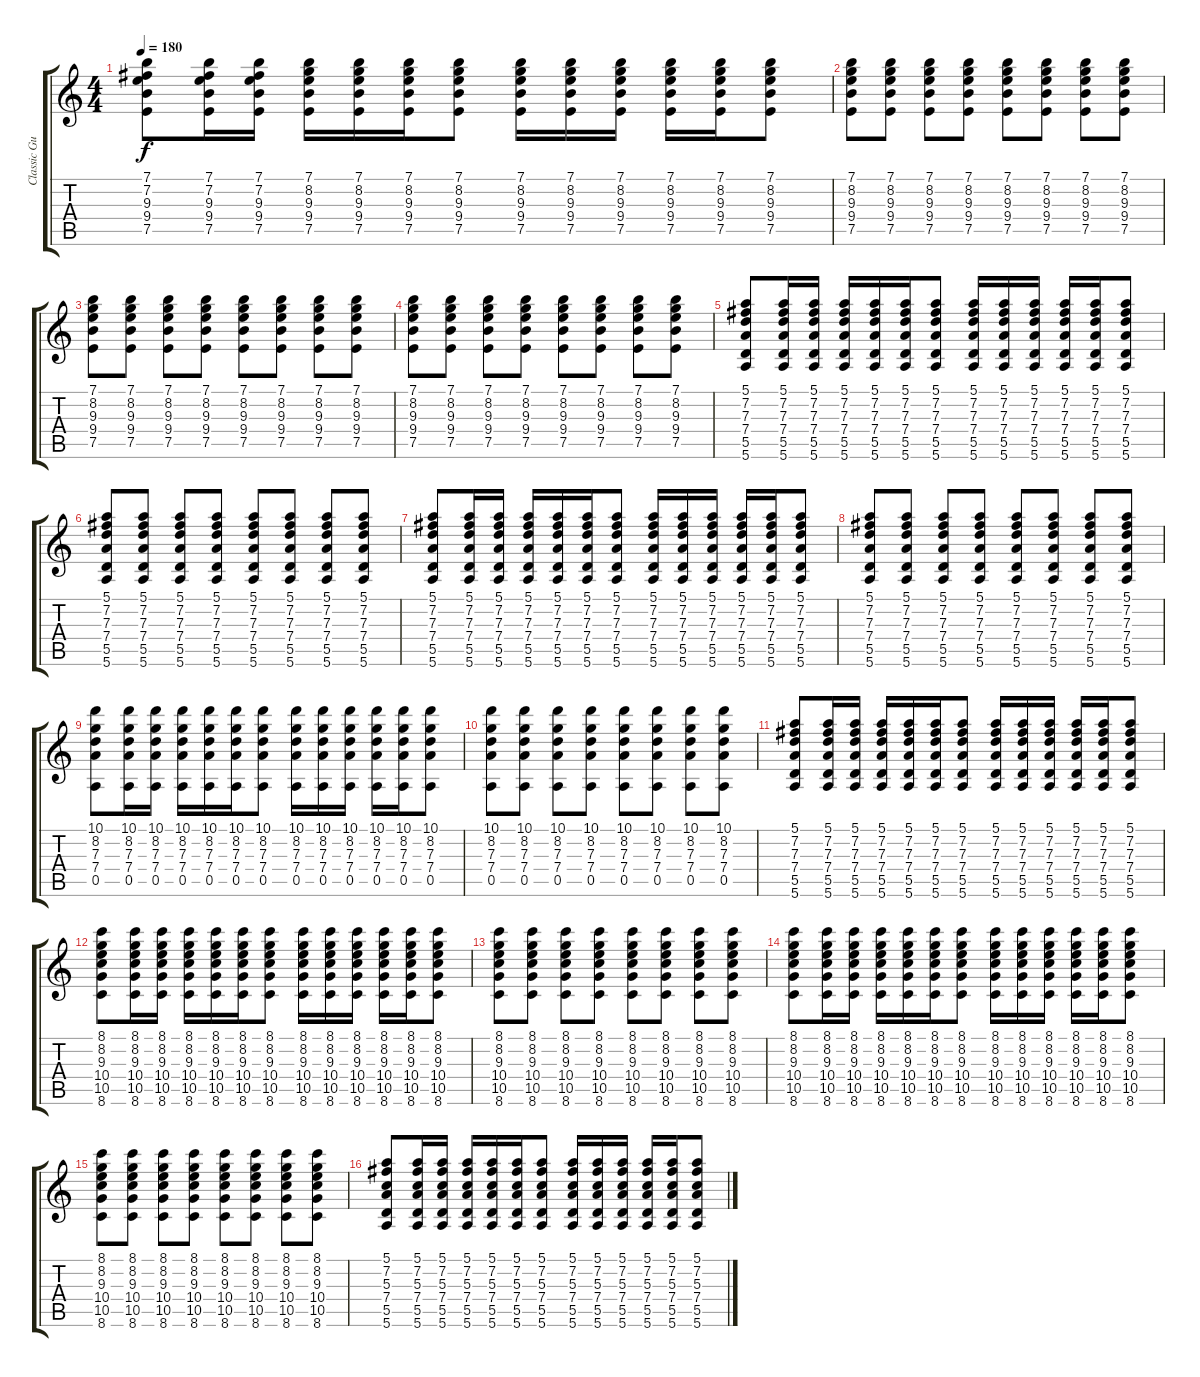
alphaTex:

\track ("Classic Guitar" "Classic Gu") {instrument acousticguitarnylon}
\staff {score tabs}
\tuning (E4 B3 G3 D3 A2 E2) {hide}
\ts (4 4)
\tempo 180
\clef g2
\ks c
(7.1 7.2 9.3 9.4 7.5).8{dy f} (7.1 7.2 9.3 9.4 7.5).16 (7.1 7.2 9.3 9.4 7.5).16 (7.1 8.2 9.3 9.4 7.5).16 (7.1 8.2 9.3 9.4 7.5).16 (7.1 8.2 9.3 9.4 7.5).16 (7.1 8.2 9.3 9.4 7.5).8 (7.1 8.2 9.3 9.4 7.5).16 (7.1 8.2 9.3 9.4 7.5).16 (7.1 8.2 9.3 9.4 7.5).16 (7.1 8.2 9.3 9.4 7.5).16 (7.1 8.2 9.3 9.4 7.5).16 (7.1 8.2 9.3 9.4 7.5).8 |
(7.1 8.2 9.3 9.4 7.5).8 (7.1 8.2 9.3 9.4 7.5).8 (7.1 8.2 9.3 9.4 7.5).8 (7.1 8.2 9.3 9.4 7.5).8 (7.1 8.2 9.3 9.4 7.5).8 (7.1 8.2 9.3 9.4 7.5).8 (7.1 8.2 9.3 9.4 7.5).8 (7.1 8.2 9.3 9.4 7.5).8 |
(7.1 8.2 9.3 9.4 7.5).8 (7.1 8.2 9.3 9.4 7.5).8 (7.1 8.2 9.3 9.4 7.5).8 (7.1 8.2 9.3 9.4 7.5).8 (7.1 8.2 9.3 9.4 7.5).8 (7.1 8.2 9.3 9.4 7.5).8 (7.1 8.2 9.3 9.4 7.5).8 (7.1 8.2 9.3 9.4 7.5).8 |
(7.1 8.2 9.3 9.4 7.5).8 (7.1 8.2 9.3 9.4 7.5).8 (7.1 8.2 9.3 9.4 7.5).8 (7.1 8.2 9.3 9.4 7.5).8 (7.1 8.2 9.3 9.4 7.5).8 (7.1 8.2 9.3 9.4 7.5).8 (7.1 8.2 9.3 9.4 7.5).8 (7.1 8.2 9.3 9.4 7.5).8 |
(5.1 7.2 7.3 7.4 5.5 5.6).8 (5.1 7.2 7.3 7.4 5.5 5.6).16 (5.1 7.2 7.3 7.4 5.5 5.6).16 (5.1 7.2 7.3 7.4 5.5 5.6).16 (5.1 7.2 7.3 7.4 5.5 5.6).16 (5.1 7.2 7.3 7.4 5.5 5.6).16 (5.1 7.2 7.3 7.4 5.5 5.6).8 (5.1 7.2 7.3 7.4 5.5 5.6).16 (5.1 7.2 7.3 7.4 5.5 5.6).16 (5.1 7.2 7.3 7.4 5.5 5.6).16 (5.1 7.2 7.3 7.4 5.5 5.6).16 (5.1 7.2 7.3 7.4 5.5 5.6).16 (5.1 7.2 7.3 7.4 5.5 5.6).8 |
(5.1 7.2 7.3 7.4 5.5 5.6).8 (5.1 7.2 7.3 7.4 5.5 5.6).8 (5.1 7.2 7.3 7.4 5.5 5.6).8 (5.1 7.2 7.3 7.4 5.5 5.6).8 (5.1 7.2 7.3 7.4 5.5 5.6).8 (5.1 7.2 7.3 7.4 5.5 5.6).8 (5.1 7.2 7.3 7.4 5.5 5.6).8 (5.1 7.2 7.3 7.4 5.5 5.6).8 |
(5.1 7.2 7.3 7.4 5.5 5.6).8 (5.1 7.2 7.3 7.4 5.5 5.6).16 (5.1 7.2 7.3 7.4 5.5 5.6).16 (5.1 7.2 7.3 7.4 5.5 5.6).16 (5.1 7.2 7.3 7.4 5.5 5.6).16 (5.1 7.2 7.3 7.4 5.5 5.6).16 (5.1 7.2 7.3 7.4 5.5 5.6).8 (5.1 7.2 7.3 7.4 5.5 5.6).16 (5.1 7.2 7.3 7.4 5.5 5.6).16 (5.1 7.2 7.3 7.4 5.5 5.6).16 (5.1 7.2 7.3 7.4 5.5 5.6).16 (5.1 7.2 7.3 7.4 5.5 5.6).16 (5.1 7.2 7.3 7.4 5.5 5.6).8 |
(5.1 7.2 7.3 7.4 5.5 5.6).8 (5.1 7.2 7.3 7.4 5.5 5.6).8 (5.1 7.2 7.3 7.4 5.5 5.6).8 (5.1 7.2 7.3 7.4 5.5 5.6).8 (5.1 7.2 7.3 7.4 5.5 5.6).8 (5.1 7.2 7.3 7.4 5.5 5.6).8 (5.1 7.2 7.3 7.4 5.5 5.6).8 (5.1 7.2 7.3 7.4 5.5 5.6).8 |
(10.1 8.2 7.3 7.4 0.5).8 (10.1 8.2 7.3 7.4 0.5).16 (10.1 8.2 7.3 7.4 0.5).16 (10.1 8.2 7.3 7.4 0.5).16 (10.1 8.2 7.3 7.4 0.5).16 (10.1 8.2 7.3 7.4 0.5).16 (10.1 8.2 7.3 7.4 0.5).8 (10.1 8.2 7.3 7.4 0.5).16 (10.1 8.2 7.3 7.4 0.5).16 (10.1 8.2 7.3 7.4 0.5).16 (10.1 8.2 7.3 7.4 0.5).16 (10.1 8.2 7.3 7.4 0.5).16 (10.1 8.2 7.3 7.4 0.5).8 |
(10.1 8.2 7.3 7.4 0.5).8 (10.1 8.2 7.3 7.4 0.5).8 (10.1 8.2 7.3 7.4 0.5).8 (10.1 8.2 7.3 7.4 0.5).8 (10.1 8.2 7.3 7.4 0.5).8 (10.1 8.2 7.3 7.4 0.5).8 (10.1 8.2 7.3 7.4 0.5).8 (10.1 8.2 7.3 7.4 0.5).8 |
(5.1 7.2 7.3 7.4 5.5 5.6).8 (5.1 7.2 7.3 7.4 5.5 5.6).16 (5.1 7.2 7.3 7.4 5.5 5.6).16 (5.1 7.2 7.3 7.4 5.5 5.6).16 (5.1 7.2 7.3 7.4 5.5 5.6).16 (5.1 7.2 7.3 7.4 5.5 5.6).16 (5.1 7.2 7.3 7.4 5.5 5.6).8 (5.1 7.2 7.3 7.4 5.5 5.6).16 (5.1 7.2 7.3 7.4 5.5 5.6).16 (5.1 7.2 7.3 7.4 5.5 5.6).16 (5.1 7.2 7.3 7.4 5.5 5.6).16 (5.1 7.2 7.3 7.4 5.5 5.6).16 (5.1 7.2 7.3 7.4 5.5 5.6).8 |
(8.1 8.2 9.3 10.4 10.5 8.6).8 (8.1 8.2 9.3 10.4 10.5 8.6).16 (8.1 8.2 9.3 10.4 10.5 8.6).16 (8.1 8.2 9.3 10.4 10.5 8.6).16 (8.1 8.2 9.3 10.4 10.5 8.6).16 (8.1 8.2 9.3 10.4 10.5 8.6).16 (8.1 8.2 9.3 10.4 10.5 8.6).8 (8.1 8.2 9.3 10.4 10.5 8.6).16 (8.1 8.2 9.3 10.4 10.5 8.6).16 (8.1 8.2 9.3 10.4 10.5 8.6).16 (8.1 8.2 9.3 10.4 10.5 8.6).16 (8.1 8.2 9.3 10.4 10.5 8.6).16 (8.1 8.2 9.3 10.4 10.5 8.6).8 |
(8.1 8.2 9.3 10.4 10.5 8.6).8 (8.1 8.2 9.3 10.4 10.5 8.6).8 (8.1 8.2 9.3 10.4 10.5 8.6).8 (8.1 8.2 9.3 10.4 10.5 8.6).8 (8.1 8.2 9.3 10.4 10.5 8.6).8 (8.1 8.2 9.3 10.4 10.5 8.6).8 (8.1 8.2 9.3 10.4 10.5 8.6).8 (8.1 8.2 9.3 10.4 10.5 8.6).8 |
(8.1 8.2 9.3 10.4 10.5 8.6).8 (8.1 8.2 9.3 10.4 10.5 8.6).16 (8.1 8.2 9.3 10.4 10.5 8.6).16 (8.1 8.2 9.3 10.4 10.5 8.6).16 (8.1 8.2 9.3 10.4 10.5 8.6).16 (8.1 8.2 9.3 10.4 10.5 8.6).16 (8.1 8.2 9.3 10.4 10.5 8.6).8 (8.1 8.2 9.3 10.4 10.5 8.6).16 (8.1 8.2 9.3 10.4 10.5 8.6).16 (8.1 8.2 9.3 10.4 10.5 8.6).16 (8.1 8.2 9.3 10.4 10.5 8.6).16 (8.1 8.2 9.3 10.4 10.5 8.6).16 (8.1 8.2 9.3 10.4 10.5 8.6).8 |
(8.1 8.2 9.3 10.4 10.5 8.6).8 (8.1 8.2 9.3 10.4 10.5 8.6).8 (8.1 8.2 9.3 10.4 10.5 8.6).8 (8.1 8.2 9.3 10.4 10.5 8.6).8 (8.1 8.2 9.3 10.4 10.5 8.6).8 (8.1 8.2 9.3 10.4 10.5 8.6).8 (8.1 8.2 9.3 10.4 10.5 8.6).8 (8.1 8.2 9.3 10.4 10.5 8.6).8 |
(5.1 7.2 5.3 7.4 5.5 5.6).8 (5.1 7.2 5.3 7.4 5.5 5.6).16 (5.1 7.2 5.3 7.4 5.5 5.6).16 (5.1 7.2 5.3 7.4 5.5 5.6).16 (5.1 7.2 5.3 7.4 5.5 5.6).16 (5.1 7.2 5.3 7.4 5.5 5.6).16 (5.1 7.2 5.3 7.4 5.5 5.6).8 (5.1 7.2 5.3 7.4 5.5 5.6).16 (5.1 7.2 5.3 7.4 5.5 5.6).16 (5.1 7.2 5.3 7.4 5.5 5.6).16 (5.1 7.2 5.3 7.4 5.5 5.6).16 (5.1 7.2 5.3 7.4 5.5 5.6).16 (5.1 7.2 5.3 7.4 5.5 5.6).8
